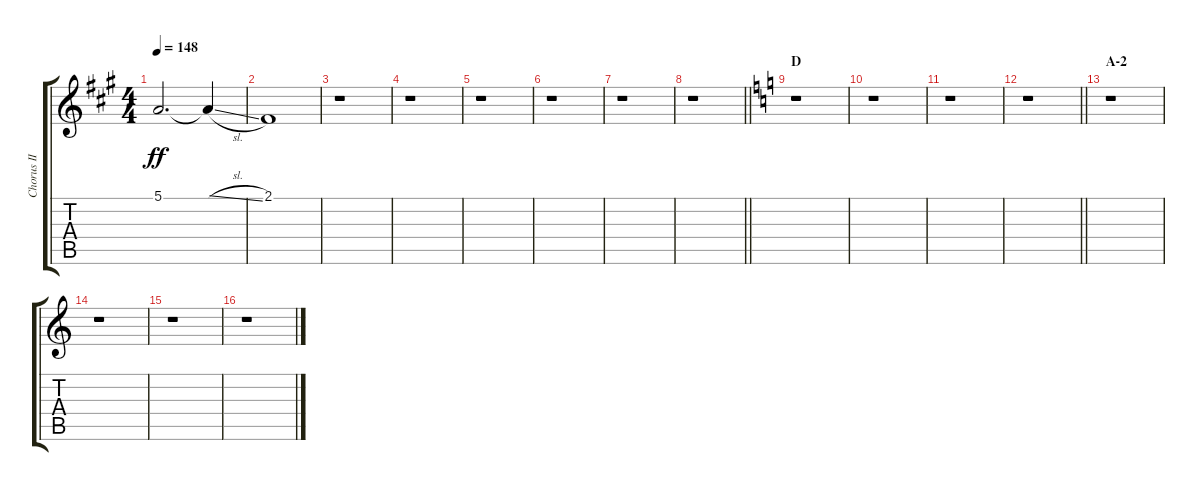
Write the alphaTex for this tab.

\track ("Chorus II" "Chorus II") {instrument voiceoohs}
\staff {score tabs}
\tuning (E4 B3 G3 D3 A2 E2) {hide}
\ts (4 4)
\tempo 148
\clef g2
\ks a
5.1.2{d dy ff} 5.1{sl t}.4 |
2.1.1 |
r.1 |
r.1 |
r.1 |
r.1 |
r.1 |
\barLineRight lightlight
r.1 |
\section ("" "D")
\ks c
r.1 |
r.1 |
r.1 |
\barLineRight lightlight
r.1 |
\section ("" "A-2")
r.1 |
r.1 |
r.1 |
r.1
